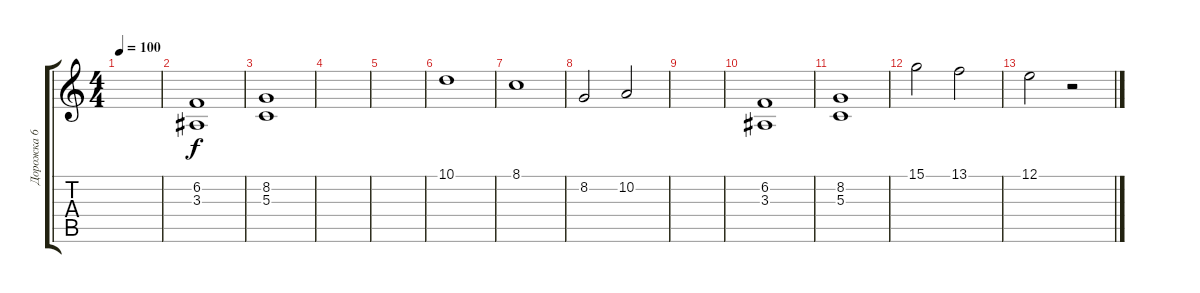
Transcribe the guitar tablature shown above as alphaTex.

\track ("Дорожка 6" "Дорожка 6") {instrument pad4choir}
\staff {score tabs}
\tuning (E4 B3 G3 D3 A2 D2) {hide}
\ts (4 4)
\tempo 100
\clef g2
\ks c
|
(6.2 3.3).1 |
(8.2 5.3).1 |
|
|
10.1.1 |
8.1.1 |
8.2.2 10.2.2 |
|
(6.2 3.3).1 |
(8.2 5.3).1 |
15.1.2 13.1.2 |
12.1.2 r.2
